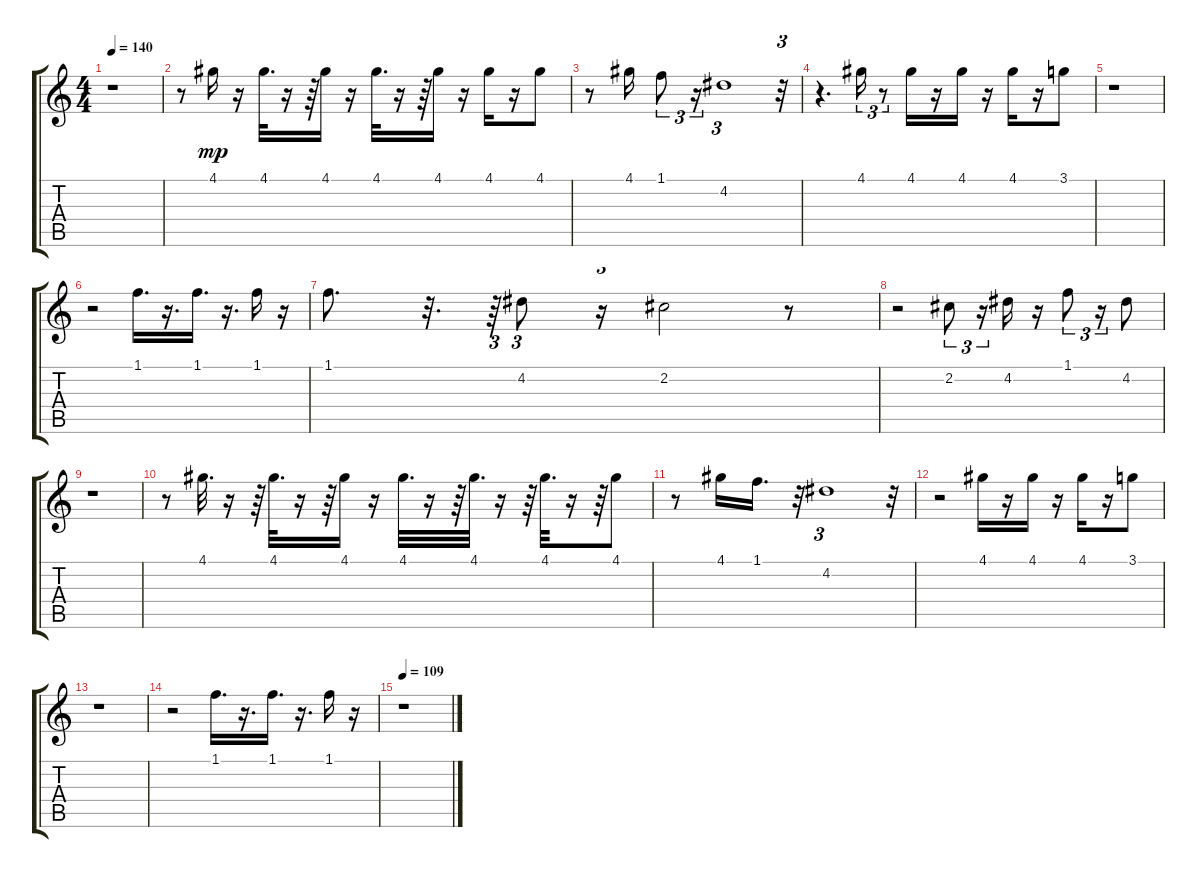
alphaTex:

\track "" {instrument electricguitarjazz}
\staff {score tabs}
\tuning (E4 B3 G3 D3 A2 E2) {hide}
\ts (4 4)
\tempo 140
\clef g2
\ks c
r.1{dy mp} |
r.8 4.1.16 r.16 4.1.32{d} r.16 r.64 4.1.16 r.16 4.1.32{d} r.16 r.64 4.1.16 r.16 4.1.16 r.16 4.1.8 |
r.8 4.1.16 1.1.8{tu (3 2)} r.16{tu (3 2)} 4.2.1{tu (3 2)} r.32{tu (3 2)} |
r.4{d} 4.1.16{tu (3 2)} r.8{tu (3 2)} 4.1.16 r.16 4.1.16 r.16 4.1.16 r.16 3.1.8 |
r.1 |
r.2 1.1.16{d} r.16{d} 1.1.16{d} r.16{d} 1.1.16 r.16 |
1.1.8{d} r.32{d} r.64{tu (3 2)} 4.2.8{tu (3 2)} r.16{tu (3 2)} 2.2.2 r.8 |
r.2 2.2.8{tu (3 2)} r.16{tu (3 2)} 4.2.16 r.16 1.1.8{tu (3 2)} r.16{tu (3 2)} 4.2.8 |
r.1 |
r.8 4.1.32{d} r.16 r.64 4.1.32{d} r.16 r.64 4.1.16 r.16 4.1.32{d} r.16 r.64 4.1.32{d} r.16 r.64 4.1.32{d} r.16 r.64 4.1.8 |
r.8 4.1.16 1.1.16{d} r.32 4.2.1{tu (3 2)} r.32{tu (3 2)} |
r.2 4.1.16 r.16 4.1.16 r.16 4.1.16 r.16 3.1.8 |
r.1 |
r.2 1.1.16{d} r.16{d} 1.1.16{d} r.16{d} 1.1.16 r.16 |
\tempo 109
r.1
